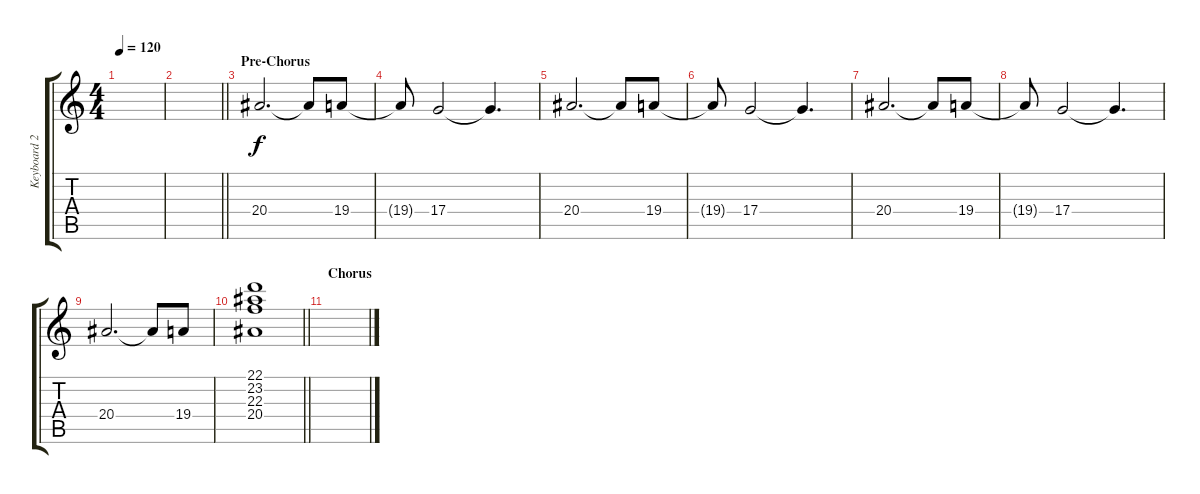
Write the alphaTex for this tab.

\track ("Keyboard 2" "Keyboard 2") {instrument celesta}
\staff {score tabs}
\tuning (E4 B3 G3 D3 A2 E2) {hide}
\ts (4 4)
\tempo 120
\clef g2
\ks c
|
\barLineRight lightlight
|
\section ("" "Pre-Chorus")
20.4.2{d volume 6 balance 10 instrument synthstrings2} 20.4{t}.8 19.4.8 |
19.4{t}.8 17.4.2 17.4{t}.4{d} |
20.4.2{d} 20.4{t}.8 19.4.8 |
19.4{t}.8 17.4.2 17.4{t}.4{d} |
20.4.2{d} 20.4{t}.8 19.4.8 |
19.4{t}.8 17.4.2 17.4{t}.4{d} |
20.4.2{d} 20.4{t}.8 19.4.8 |
\barLineRight lightlight
(22.1 23.2 22.3 20.4).1{volume 7 instrument reversecymbal} |
\section ("" "Chorus")
